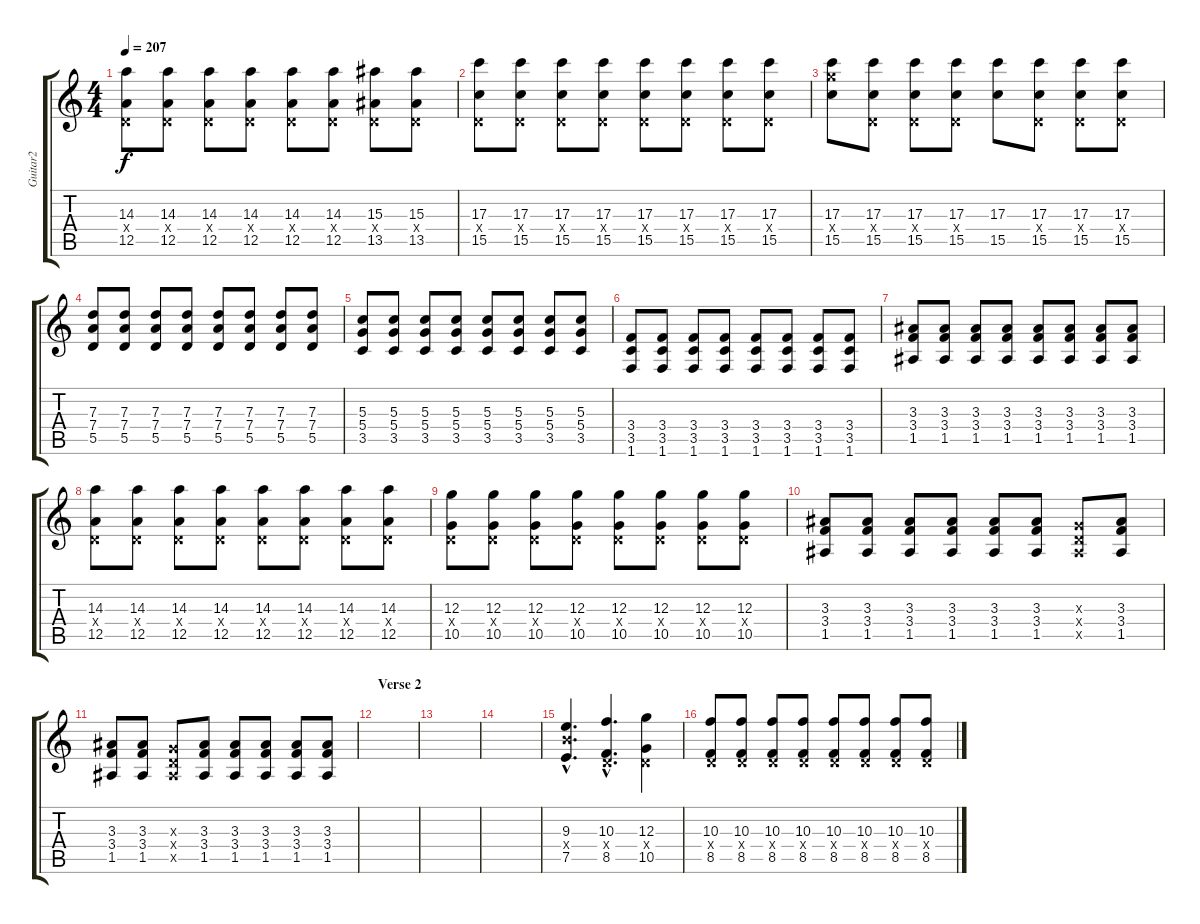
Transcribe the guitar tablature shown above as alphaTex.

\track ("Guitar2" "Guitar2") {instrument distortionguitar}
\staff {score tabs}
\tuning (E4 B3 G3 D3 A2 E2) {hide}
\ts (4 4)
\tempo 207
\clef g2
\ks c
(14.3 0.4{x} 12.5).8{dy f} (14.3 0.4{x} 12.5).8 (14.3 0.4{x} 12.5).8 (14.3 0.4{x} 12.5).8 (14.3 0.4{x} 12.5).8 (14.3 0.4{x} 12.5).8 (15.3 0.4{x} 13.5).8 (15.3 0.4{x} 13.5).8 |
(17.3 0.4{x} 15.5).8 (17.3 0.4{x} 15.5).8 (17.3 0.4{x} 15.5).8 (17.3 0.4{x} 15.5).8 (17.3 0.4{x} 15.5).8 (17.3 0.4{x} 15.5).8 (17.3 0.4{x} 15.5).8 (17.3 0.4{x} 15.5).8 |
(17.3 17.4{x} 15.5).8 (17.3 0.4{x} 15.5).8 (17.3 0.4{x} 15.5).8 (17.3 0.4{x} 15.5).8 (17.3 15.5).8 (17.3 0.4{x} 15.5).8 (17.3 0.4{x} 15.5).8 (17.3 0.4{x} 15.5).8 |
(7.3 7.4 5.5).8 (7.3 7.4 5.5).8 (7.3 7.4 5.5).8 (7.3 7.4 5.5).8 (7.3 7.4 5.5).8 (7.3 7.4 5.5).8 (7.3 7.4 5.5).8 (7.3 7.4 5.5).8 |
(5.3 5.4 3.5).8 (5.3 5.4 3.5).8 (5.3 5.4 3.5).8 (5.3 5.4 3.5).8 (5.3 5.4 3.5).8 (5.3 5.4 3.5).8 (5.3 5.4 3.5).8 (5.3 5.4 3.5).8 |
(3.4 3.5 1.6).8 (3.4 3.5 1.6).8 (3.4 3.5 1.6).8 (3.4 3.5 1.6).8 (3.4 3.5 1.6).8 (3.4 3.5 1.6).8 (3.4 3.5 1.6).8 (3.4 3.5 1.6).8 |
(3.3 3.4 1.5).8 (3.3 3.4 1.5).8 (3.3 3.4 1.5).8 (3.3 3.4 1.5).8 (3.3 3.4 1.5).8 (3.3 3.4 1.5).8 (3.3 3.4 1.5).8 (3.3 3.4 1.5).8 |
(14.3 0.4{x} 12.5).8 (14.3 0.4{x} 12.5).8 (14.3 0.4{x} 12.5).8 (14.3 0.4{x} 12.5).8 (14.3 0.4{x} 12.5).8 (14.3 0.4{x} 12.5).8 (14.3 0.4{x} 12.5).8 (14.3 0.4{x} 12.5).8 |
(12.3 0.4{x} 10.5).8 (12.3 0.4{x} 10.5).8 (12.3 0.4{x} 10.5).8 (12.3 0.4{x} 10.5).8 (12.3 0.4{x} 10.5).8 (12.3 0.4{x} 10.5).8 (12.3 0.4{x} 10.5).8 (12.3 0.4{x} 10.5).8 |
(3.3 3.4 1.5).8 (3.3 3.4 1.5).8 (3.3 3.4 1.5).8 (3.3 3.4 1.5).8 (3.3 3.4 1.5).8 (3.3 3.4 1.5).8 (0.3{x} 0.4{x} 1.5{x}).8 (3.3 3.4 1.5).8 |
(3.3 3.4 1.5).8 (3.3 3.4 1.5).8 (0.3{x} 0.4{x} 1.5{x}).8 (3.3 3.4 1.5).8 (3.3 3.4 1.5).8 (3.3 3.4 1.5).8 (3.3 3.4 1.5).8 (3.3 3.4 1.5).8 |
\section ("" "Verse 2")
|
|
|
(9.3{hac} 9.4{hac x} 7.5{hac}).4{d} (10.3{hac} 0.4{hac x} 8.5{hac}).4{d} (12.3 0.4{x} 10.5).4 |
(10.3 0.4{x} 8.5).8 (10.3 0.4{x} 8.5).8 (10.3 0.4{x} 8.5).8 (10.3 0.4{x} 8.5).8 (10.3 0.4{x} 8.5).8 (10.3 0.4{x} 8.5).8 (10.3 0.4{x} 8.5).8 (10.3 0.4{x} 8.5).8
